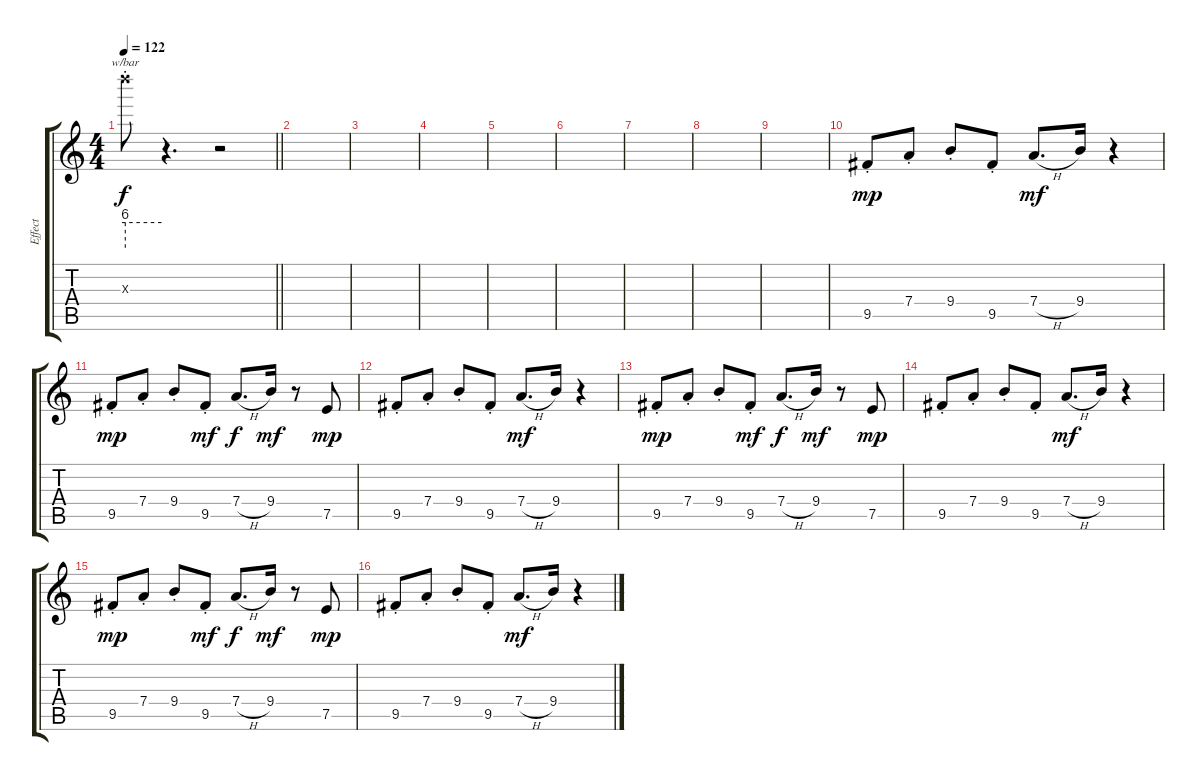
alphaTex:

\track ("Effect" "Effect") {instrument synthbass1}
\staff {score tabs}
\tuning (E4 B3 G3 D3 A2 E2) {hide}
\ts (4 4)
\tempo 122
\clef g2
\barLineRight lightlight
\ks c
19.3{st x}.8{tbe (hold default 0 24 60 24) dy f balance 3} r.4{d} r.2 |
\section ("" "")
|
|
|
|
|
|
|
|
9.5{st}.8{dy mp volume 6 balance 5} 7.4{st}.8 9.4{st}.8 9.5{st}.8 7.4{h}.8{d dy mf} 9.4.16 r.4 |
9.5{st}.8{dy mp} 7.4{st}.8 9.4{st}.8 9.5{st}.8{dy mf} 7.4{h}.8{d dy f} 9.4.16{dy mf} r.8 7.5.8{dy mp} |
9.5{st}.8{volume 8 balance 12} 7.4{st}.8 9.4{st}.8 9.5{st}.8 7.4{h}.8{d dy mf} 9.4.16 r.4 |
9.5{st}.8{dy mp} 7.4{st}.8 9.4{st}.8 9.5{st}.8{dy mf} 7.4{h}.8{d dy f} 9.4.16{dy mf} r.8 7.5.8{dy mp} |
9.5{st}.8{volume 9} 7.4{st}.8 9.4{st}.8 9.5{st}.8 7.4{h}.8{d dy mf} 9.4.16 r.4 |
9.5{st}.8{dy mp balance 3} 7.4{st}.8 9.4{st}.8 9.5{st}.8{dy mf} 7.4{h}.8{d dy f} 9.4.16{dy mf} r.8 7.5.8{dy mp} |
9.5{st}.8 7.4{st}.8 9.4{st}.8 9.5{st}.8 7.4{h}.8{d dy mf} 9.4.16 r.4
